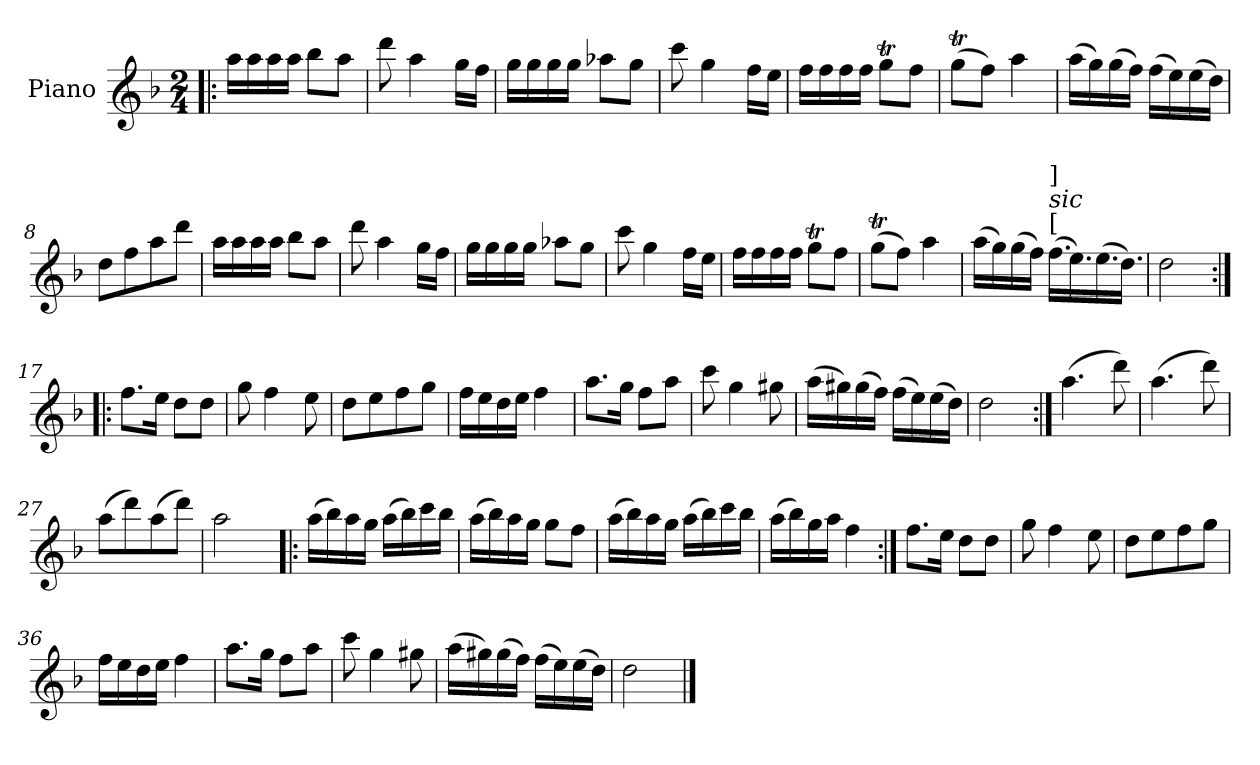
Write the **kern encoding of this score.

**kern
*part1
*staff1
*I"Piano
*I'Pno.
*clefG2
*k[b-]
*d:
*M2/4
=1!|:
16aa\LL
16aa\
16aa\
16aa\JJ
8bb-\L
8aa\J
=2
8ddd\
4aa\
16gg\LL
16ff\JJ
=3
16gg\LL
16gg\
16gg\
16gg\JJ
8aa-X\L
8gg\J
!!LO:LB:g=z
=4
8ccc\
4gg\
16ff\LL
16ee\JJ
=5
16ff\LL
16ff\
16ff\
16ff\JJ
8ggT\L
8ff\J
=6
(>8ggT\L
8ff\J)
4aa\
=7
(>16aa\LL
16gg\)
(>16gg\
16ff\JJ)
(>16ff\LL
16ee\)
(>16ee\
16dd\JJ)
!!LO:LB:g=z
=8
8dd\L
8ff\
8aa\
8ddd\J
=9
16aa\LL
16aa\
16aa\
16aa\JJ
8bb-\L
8aa\J
=10
8ddd\
4aa\
16gg\LL
16ff\JJ
=11
16gg\LL
16gg\
16gg\
16gg\JJ
8aa-X\L
8gg\J
!!LO:LB:g=z
=12
8ccc\
4gg\
16ff\LL
16ee\JJ
=13
16ff\LL
16ff\
16ff\
16ff\JJ
8ggT\L
8ff\J
=14
(>8ggT\L
8ff\J)
4aa\
=15
(>16aa\LL
16gg\)
(>16gg\
16ff\JJ)
*Xtuplet
!LO:TX:a:t=[
!LO:TX:a:i:t=sic
!LO:TX:a:t=]
(>24.ff\L
24.ee\)
(>24.ee\
24.dd\J)
!!LO:LB:g=z
=16
2dd\
=17:|!|:
8.ff\L
16ee\Jk
8dd\L
8dd\J
=18
8gg\
4ff\
8ee\
=19
8dd\L
8ee\
8ff\
8gg\J
=20
16ff\LL
16ee\
16dd\
16ee\JJ
4ff\
!!LO:LB:g=z
=21
8.aa\L
16gg\Jk
8ff\L
8aa\J
=22
8ccc\
4gg\
8gg#X\
=23
(>16aa\LL
16gg#X\)
(>16gg#\
16ff\JJ)
(>16ff\LL
16ee\)
(>16ee\
16dd\JJ)
=24
2dd\
=25:|!
(>4.aa\
8ddd\)
=26
(>4.aa\
8ddd\)
!!LO:LB:g=z
=27
(>8aa\L
8ddd\)
(>8aa\
8ddd\J)
=28
2aa\
=29!|:
(>16aa\LL
16bb-\)
16aa\
16gg\JJ
(>16aa\LL
16bb-\)
16ccc\
16bb-\JJ
=30
(>16aa\LL
16bb-\)
16aa\
16gg\JJ
8gg\L
8ff\J
!!LO:LB:g=z
=31
(>16aa\LL
16bb-\)
16aa\
16gg\JJ
(>16aa\LL
16bb-\)
16ccc\
16bb-\JJ
=32
(>16aa\LL
16bb-\)
16gg\
16aa\JJ
4ff\
=33:|!
8.ff\L
16ee\Jk
8dd\L
8dd\J
=34
8gg\
4ff\
8ee\
=35
8dd\L
8ee\
8ff\
8gg\J
!!LO:LB:g=z
=36
16ff\LL
16ee\
16dd\
16ee\JJ
4ff\
=37
8.aa\L
16gg\Jk
8ff\L
8aa\J
=38
8ccc\
4gg\
8gg#X\
=39
(>16aa\LL
16gg#X\)
(>16gg#\
16ff\JJ)
(>16ff\LL
16ee\)
(>16ee\
16dd\JJ)
=40
2dd\
==
*-
